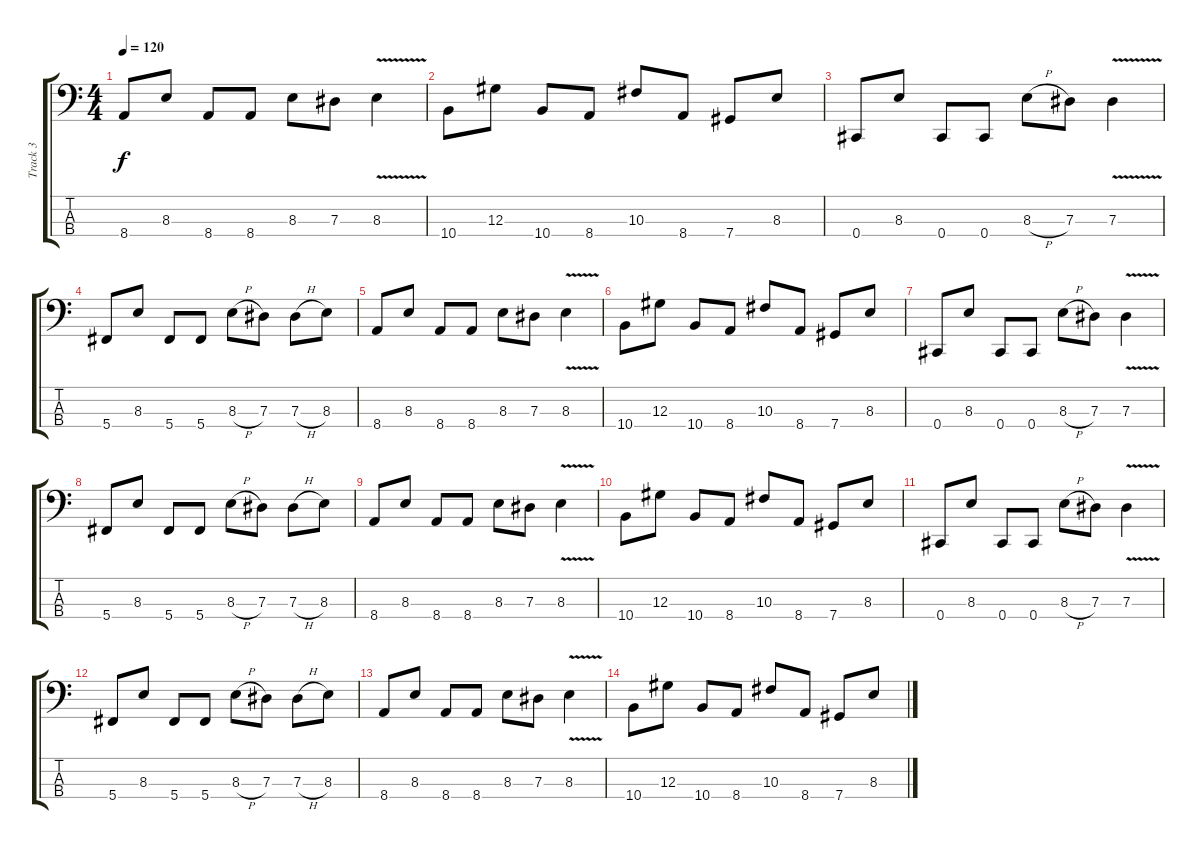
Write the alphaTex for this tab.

\track ("Track 3" "Track 3") {instrument electricbassfinger}
\staff {score tabs}
\tuning (Gb2 Db2 Ab1 Db1) {hide}
\ts (4 4)
\tempo 120
\clef f4
\ks c
8.4.8{dy f} 8.3.8 8.4.8 8.4.8 8.3.8 7.3.8 8.3{v}.4 |
10.4.8 12.3.8 10.4.8 8.4.8 10.3.8 8.4.8 7.4.8 8.3.8 |
0.4.8 8.3.8 0.4.8 0.4.8 8.3{h}.8 7.3.8 7.3{v}.4 |
5.4.8 8.3.8 5.4.8 5.4.8 8.3{h}.8 7.3.8 7.3{h}.8 8.3.8 |
8.4.8 8.3.8 8.4.8 8.4.8 8.3.8 7.3.8 8.3{v}.4 |
10.4.8 12.3.8 10.4.8 8.4.8 10.3.8 8.4.8 7.4.8 8.3.8 |
0.4.8 8.3.8 0.4.8 0.4.8 8.3{h}.8 7.3.8 7.3{v}.4 |
5.4.8 8.3.8 5.4.8 5.4.8 8.3{h}.8 7.3.8 7.3{h}.8 8.3.8 |
8.4.8 8.3.8 8.4.8 8.4.8 8.3.8 7.3.8 8.3{v}.4 |
10.4.8 12.3.8 10.4.8 8.4.8 10.3.8 8.4.8 7.4.8 8.3.8 |
0.4.8 8.3.8 0.4.8 0.4.8 8.3{h}.8 7.3.8 7.3{v}.4 |
5.4.8 8.3.8 5.4.8 5.4.8 8.3{h}.8 7.3.8 7.3{h}.8 8.3.8 |
8.4.8 8.3.8 8.4.8 8.4.8 8.3.8 7.3.8 8.3{v}.4 |
10.4.8 12.3.8 10.4.8 8.4.8 10.3.8 8.4.8 7.4.8 8.3.8
